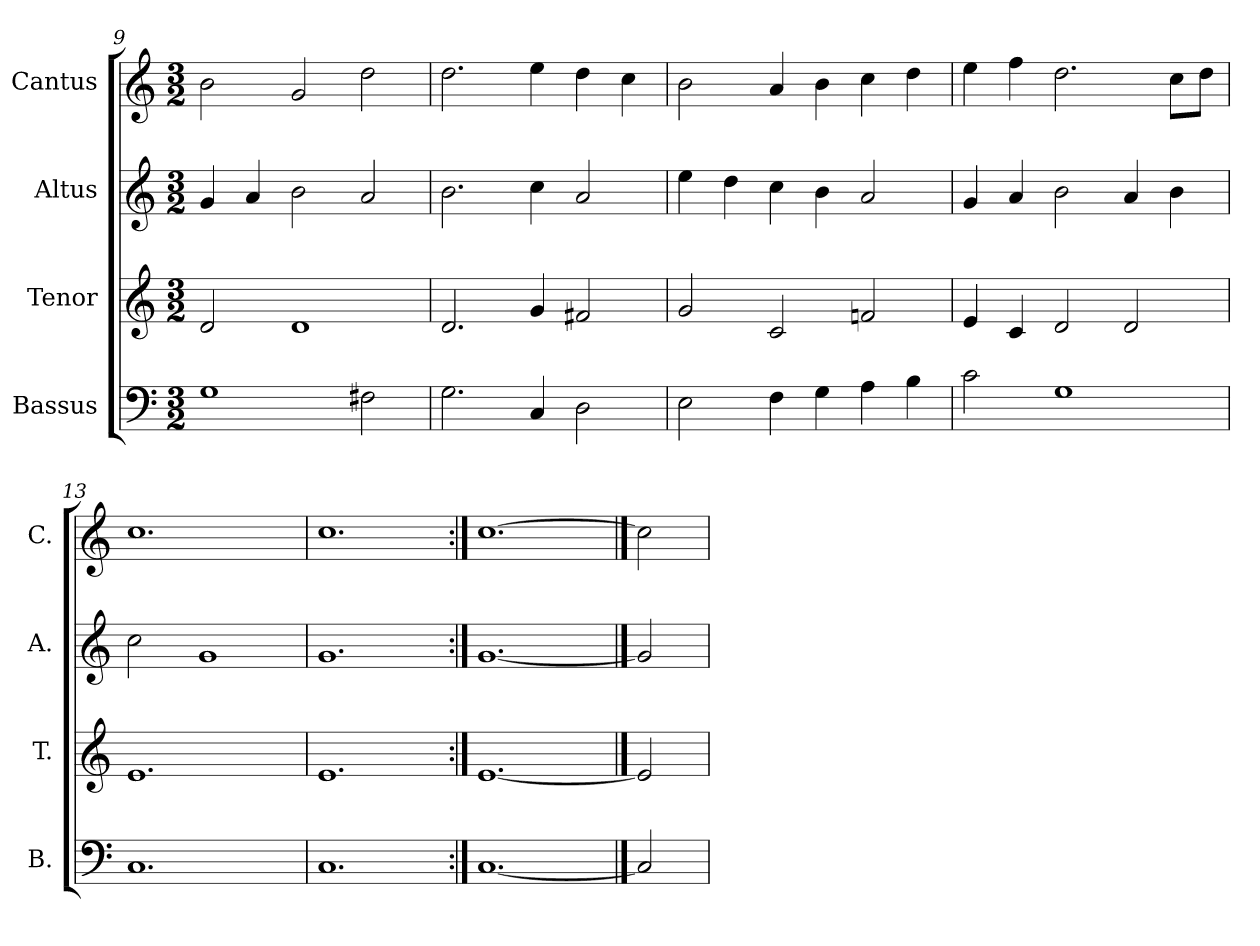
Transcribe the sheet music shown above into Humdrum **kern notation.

**kern	**kern	**kern	**kern
*part4	*part3	*part2	*part1
*staff4	*staff3	*staff2	*staff1
*I"Bassus	*I"Tenor	*I"Altus	*I"Cantus
*I'B.	*I'T.	*I'A.	*I'C.
*clefF4	*clefG2	*clefG2	*clefG2
*k[]	*k[]	*k[]	*k[]
*M3/2	*M3/2	*M3/2	*M3/2
=9	=9	=9	=9
1G	2d/	4g/	2b\
.	.	4a/	.
.	1d	2b\	2g/
2F#X\	.	2a/	2dd\
=10	=10	=10	=10
2.G\	2.d/	2.b\	2.dd\
4C/	4g/	4cc\	4ee\
2D\	2f#X/	2a/	4dd\
.	.	.	4cc\
=11	=11	=11	=11
2E\	2g/	4ee\	2b\
.	.	4dd\	.
4F\	2c/	4cc\	4a/
4G\	.	4b\	4b\
4A\	2fn/	2a/	4cc\
4B\	.	.	4dd\
=12	=12	=12	=12
2c\	4e/	4g/	4ee\
.	4c/	4a/	4ff\
1G	2d/	2b\	2.dd\
.	2d/	4a/	.
.	.	4b\	8cc\L
.	.	.	8dd\J
=13	=13	=13	=13
1.C	1.e	2cc\	1.cc
.	.	1g	.
=14	=14	=14	=14
1.C	1.e	1.g	1.cc
=15:|!	=15:|!	=15:|!	=15:|!
[1.C	[1.e	[1.g	[1.cc
==16	==16	==16	==16
2C]	2e]	2g]	2cc]
=	=	=	=
*-	*-	*-	*-
